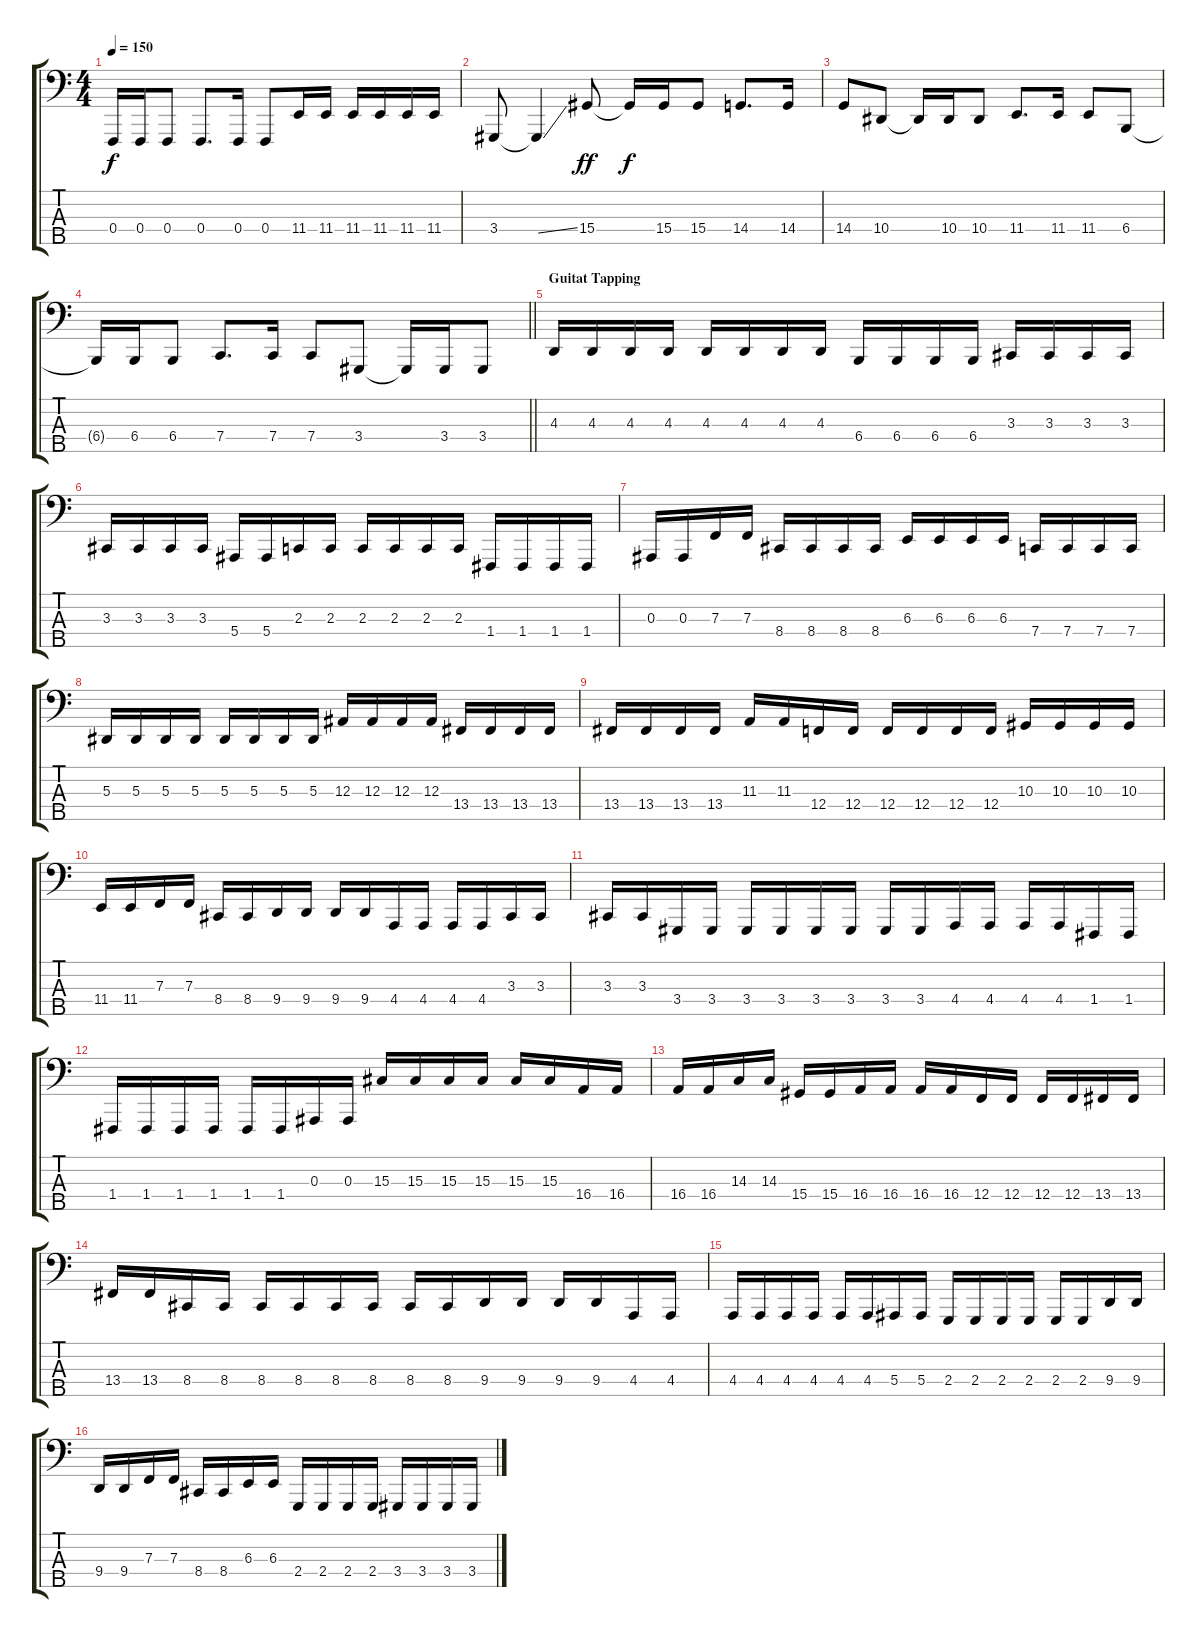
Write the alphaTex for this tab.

\track "" {instrument slapbass1}
\staff {score tabs}
\tuning (Ab2 Eb1 Bb0 F0 D0) {hide}
\ts (4 4)
\tempo 150
\clef f4
\ks c
0.4{t}.16{dy f} 0.4.16 0.4.8 0.4.8{d} 0.4.16 0.4.8 11.4.16 11.4.16 11.4.16 11.4.16 11.4.16 11.4.16 |
3.4.8 3.4{ss t}.4 15.4.8{dy ff} 15.4{t}.16{dy f} 15.4.16 15.4.8 14.4.8{d} 14.4.16 |
14.4.8 10.4.8 10.4{t}.16 10.4.16 10.4.8 11.4.8{d} 11.4.16 11.4.8 6.4.8 |
\barLineRight lightlight
6.4{t}.16 6.4.16 6.4.8 7.4.8{d} 7.4.16 7.4.8 3.4.8 3.4{t}.16 3.4.16 3.4.8 |
\section ("" "Guitat Tapping")
4.3.16 4.3.16 4.3.16 4.3.16 4.3.16 4.3.16 4.3.16 4.3.16 6.4.16 6.4.16 6.4.16 6.4.16 3.3.16 3.3.16 3.3.16 3.3.16 |
3.3.16 3.3.16 3.3.16 3.3.16 5.4.16 5.4.16 2.3.16 2.3.16 2.3.16 2.3.16 2.3.16 2.3.16 1.4.16 1.4.16 1.4.16 1.4.16 |
0.3.16 0.3.16 7.3.16 7.3.16 8.4.16 8.4.16 8.4.16 8.4.16 6.3.16 6.3.16 6.3.16 6.3.16 7.4.16 7.4.16 7.4.16 7.4.16 |
5.3.16 5.3.16 5.3.16 5.3.16 5.3.16 5.3.16 5.3.16 5.3.16 12.3.16 12.3.16 12.3.16 12.3.16 13.4.16 13.4.16 13.4.16 13.4.16 |
13.4.16 13.4.16 13.4.16 13.4.16 11.3.16 11.3.16 12.4.16 12.4.16 12.4.16 12.4.16 12.4.16 12.4.16 10.3.16 10.3.16 10.3.16 10.3.16 |
11.4.16 11.4.16 7.3.16 7.3.16 8.4.16 8.4.16 9.4.16 9.4.16 9.4.16 9.4.16 4.4.16 4.4.16 4.4.16 4.4.16 3.3.16 3.3.16 |
3.3.16 3.3.16 3.4.16 3.4.16 3.4.16 3.4.16 3.4.16 3.4.16 3.4.16 3.4.16 4.4.16 4.4.16 4.4.16 4.4.16 1.4.16 1.4.16 |
1.4.16 1.4.16 1.4.16 1.4.16 1.4.16 1.4.16 0.3.16 0.3.16 15.3.16 15.3.16 15.3.16 15.3.16 15.3.16 15.3.16 16.4.16 16.4.16 |
16.4.16 16.4.16 14.3.16 14.3.16 15.4.16 15.4.16 16.4.16 16.4.16 16.4.16 16.4.16 12.4.16 12.4.16 12.4.16 12.4.16 13.4.16 13.4.16 |
13.4.16 13.4.16 8.4.16 8.4.16 8.4.16 8.4.16 8.4.16 8.4.16 8.4.16 8.4.16 9.4.16 9.4.16 9.4.16 9.4.16 4.4.16 4.4.16 |
4.4.16 4.4.16 4.4.16 4.4.16 4.4.16 4.4.16 5.4.16 5.4.16 2.4.16 2.4.16 2.4.16 2.4.16 2.4.16 2.4.16 9.4.16 9.4.16 |
9.4.16 9.4.16 7.3.16 7.3.16 8.4.16 8.4.16 6.3.16 6.3.16 2.4.16 2.4.16 2.4.16 2.4.16 3.4.16 3.4.16 3.4.16 3.4.16
